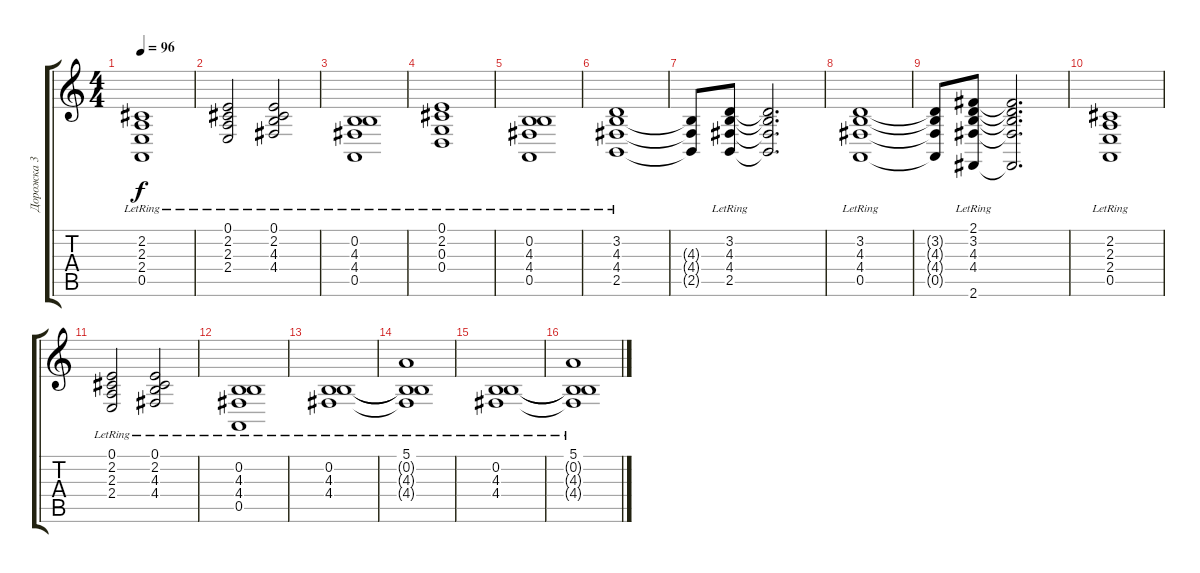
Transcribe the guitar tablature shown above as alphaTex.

\track ("Дорожка 3" "Дорожка 3") {solo instrument choiraahs}
\staff {score tabs}
\tuning (E4 B3 G3 D3 A2 E2) {hide}
\ts (4 4)
\tempo 96
\clef g2
\ks c
(2.2{lr} 2.3{lr} 2.4 0.5{lr}).1{dy f} |
(0.1{lr} 2.2{lr} 2.3{lr} 2.4{lr}).2 (0.1{lr} 2.2{lr} 4.3{lr} 4.4{lr}).2 |
(0.2{lr} 4.3{lr} 4.4{lr} 0.5{lr}).1 |
(0.1{lr} 2.2{lr} 0.3{lr} 0.4{lr}).1 |
(0.2{lr} 4.3{lr} 4.4{lr} 0.5{lr}).1 |
(3.2{lr} 4.3{lr} 4.4{lr} 2.5{lr}).1 |
(4.3{t} 4.4{t} 2.5{t}).8 (3.2{lr} 4.3{lr} 4.4{lr} 2.5{lr}).8 (3.2{t} 4.3{t} 4.4{t} 2.5{t}).2{d} |
(3.2{lr} 4.3{lr} 4.4{lr} 0.5{lr}).1 |
(3.2{t} 4.3{t} 4.4{t} 0.5{t}).8 (2.1{lr} 3.2{lr} 4.3{lr} 4.4 2.6).8 (2.1{t} 3.2{t} 4.3{t} 4.4{t} 2.6{t}).2{d} |
(2.2{lr} 2.3{lr} 2.4 0.5{lr}).1 |
(0.1{lr} 2.2{lr} 2.3{lr} 2.4{lr}).2 (0.1{lr} 2.2{lr} 4.3{lr} 4.4{lr}).2 |
(0.2{lr} 4.3{lr} 4.4{lr} 0.5{lr}).1 |
(0.2{lr} 4.3{lr} 4.4{lr}).1 |
(5.1{lr} 0.2{t} 4.3{t} 4.4{t}).1 |
(0.2{lr} 4.3{lr} 4.4{lr}).1 |
(5.1{lr} 0.2{t} 4.3{t} 4.4{t}).1
